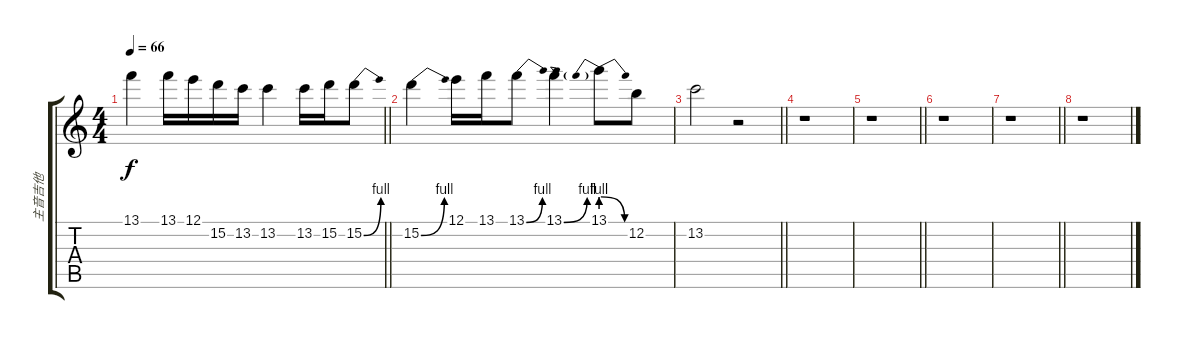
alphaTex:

\track ("主音吉他" "主音吉他") {instrument distortionguitar}
\staff {score tabs}
\tuning (E4 B3 G3 D3 A2 E2) {hide}
\ts (4 4)
\tempo 66
\clef g2
\barLineRight lightlight
\ks c
13.1.4{dy f} 13.1.16 12.1.16 15.2.16 13.2.16 13.2.4 13.2.16 15.2.16 15.2{be (bend 0 0 60 4)}.8 |
15.2{be (bend 0 0 60 4)}.4 12.1.16 13.1.16 13.1{be (bend 0 0 60 4)}.8 13.1{be (bend 0 0 60 4)}.4 13.1{be (prebendrelease 0 4 60 0)}.8 12.2.8{txt ""} |
\barLineRight lightlight
13.2.2 r.2 |
r.1 |
\barLineRight lightlight
r.1 |
r.1 |
\barLineRight lightlight
r.1 |
r.1
